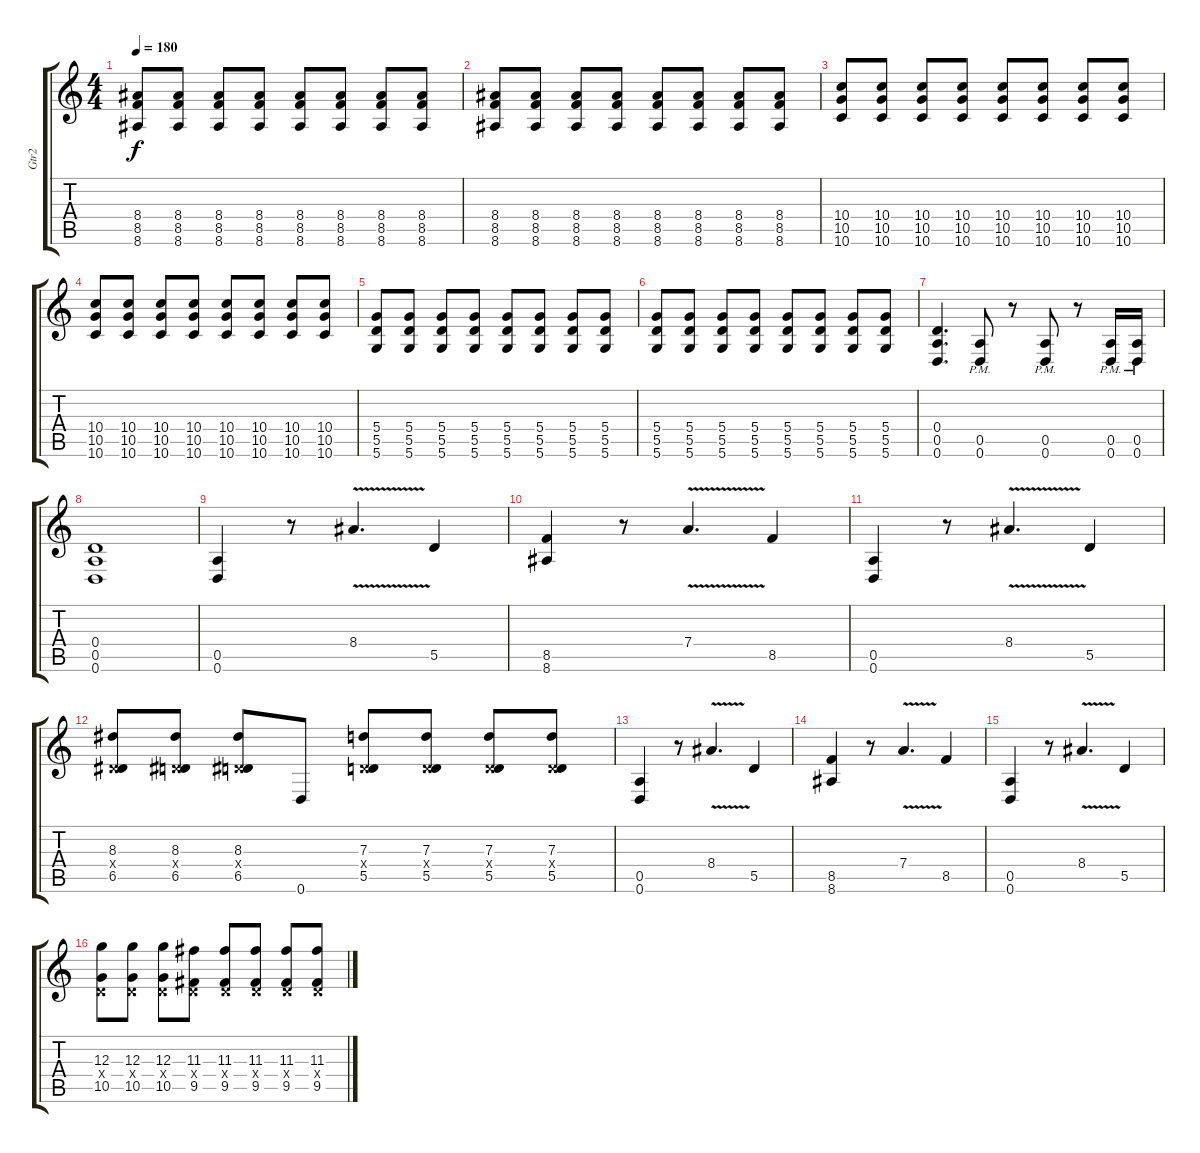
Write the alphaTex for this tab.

\track ("Gtr2" "Gtr2") {instrument distortionguitar}
\staff {score tabs}
\tuning (E4 B3 G3 D3 A2 D2) {hide}
\ts (4 4)
\tempo 180
\clef g2
\ks c
(8.4 8.5 8.6).8{dy f} (8.4 8.5 8.6).8 (8.4 8.5 8.6).8 (8.4 8.5 8.6).8 (8.4 8.5 8.6).8 (8.4 8.5 8.6).8 (8.4 8.5 8.6).8 (8.4 8.5 8.6).8 |
(8.4 8.5 8.6).8 (8.4 8.5 8.6).8 (8.4 8.5 8.6).8 (8.4 8.5 8.6).8 (8.4 8.5 8.6).8 (8.4 8.5 8.6).8 (8.4 8.5 8.6).8 (8.4 8.5 8.6).8 |
(10.4 10.5 10.6).8 (10.4 10.5 10.6).8 (10.4 10.5 10.6).8 (10.4 10.5 10.6).8 (10.4 10.5 10.6).8 (10.4 10.5 10.6).8 (10.4 10.5 10.6).8 (10.4 10.5 10.6).8 |
(10.4 10.5 10.6).8 (10.4 10.5 10.6).8 (10.4 10.5 10.6).8 (10.4 10.5 10.6).8 (10.4 10.5 10.6).8 (10.4 10.5 10.6).8 (10.4 10.5 10.6).8 (10.4 10.5 10.6).8 |
(5.4 5.5 5.6).8 (5.4 5.5 5.6).8 (5.4 5.5 5.6).8 (5.4 5.5 5.6).8 (5.4 5.5 5.6).8 (5.4 5.5 5.6).8 (5.4 5.5 5.6).8 (5.4 5.5 5.6).8 |
(5.4 5.5 5.6).8 (5.4 5.5 5.6).8 (5.4 5.5 5.6).8 (5.4 5.5 5.6).8 (5.4 5.5 5.6).8 (5.4 5.5 5.6).8 (5.4 5.5 5.6).8 (5.4 5.5 5.6).8 |
(0.4 0.5 0.6).4{d} (0.5{pm} 0.6{pm}).8 r.8 (0.5{pm} 0.6{pm}).8 r.8 (0.5{pm} 0.6{pm}).16 (0.5{pm} 0.6{pm}).16 |
(0.4 0.5 0.6).1 |
(0.5 0.6).4 r.8 8.4{v}.4{d} 5.5.4 |
(8.5 8.6).4 r.8 7.4{v}.4{d} 8.5.4 |
(0.5 0.6).4 r.8 8.4{v}.4{d} 5.5.4 |
(8.3 0.4{x} 6.5).8 (8.3 0.4{x} 6.5).8 (8.3 0.4{x} 6.5).8 0.6.8 (7.3 0.4{x} 5.5).8 (7.3 0.4{x} 5.5).8 (7.3 0.4{x} 5.5).8 (7.3 0.4{x} 5.5).8 |
(0.5 0.6).4 r.8 8.4{v}.4{d} 5.5.4 |
(8.5 8.6).4 r.8 7.4{v}.4{d} 8.5.4 |
(0.5 0.6).4 r.8 8.4{v}.4{d} 5.5.4 |
(12.3 0.4{x} 10.5).8 (12.3 0.4{x} 10.5).8 (12.3 0.4{x} 10.5).8 (11.3 0.4{x} 9.5).8 (11.3 0.4{x} 9.5).8 (11.3 0.4{x} 9.5).8 (11.3 0.4{x} 9.5).8 (11.3 0.4{x} 9.5).8
